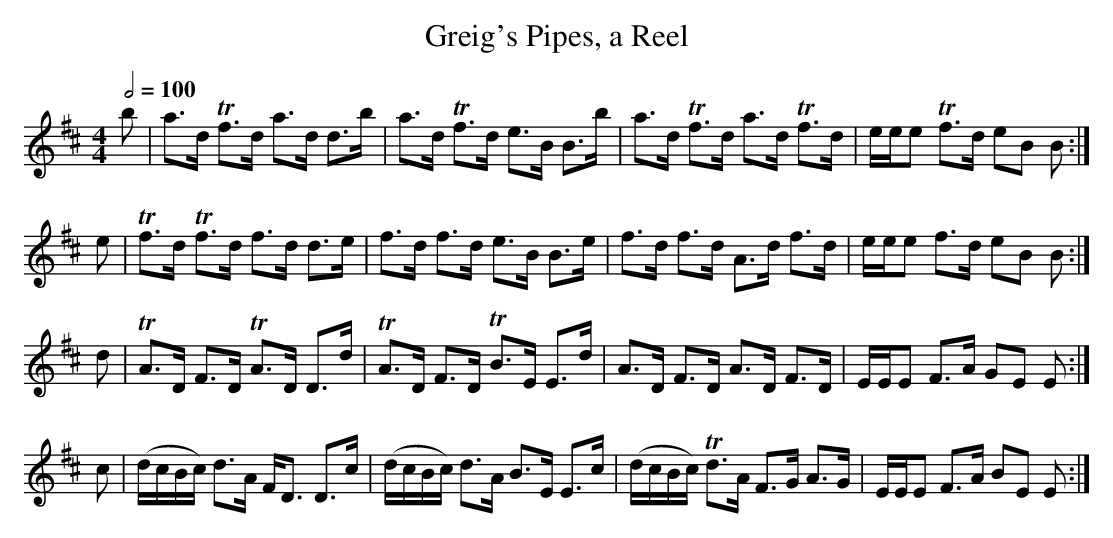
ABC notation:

X:1
T:Greig's Pipes, a Reel
M:4/4
L:1/8
Q:1/2=100
K:D
b| a>d      Tf>d  a>d d>b| a>d      Tf>d  e>B B>b| a>d       Tf>d a>d Tf>d|e/e/e Tf>d eB B:|
e|Tf>d      Tf>d  f>d d>e| f>d       f>d  e>B B>e| f>d        f>d A>d  f>d|e/e/e  f>d eB B:|
d|TA>D       F>D TA>D D>d|TA>D       F>D TB>E E>d| A>D        F>D A>D  F>D|E/E/E  F>A GE E:|
c|(d/c/B/c/) d>A  F<D D>c|(d/c/B/c/) d>A  B>E E>c|(d/c/B/c/) Td>A F>G  A>G|E/E/E  F>A BE E:|
